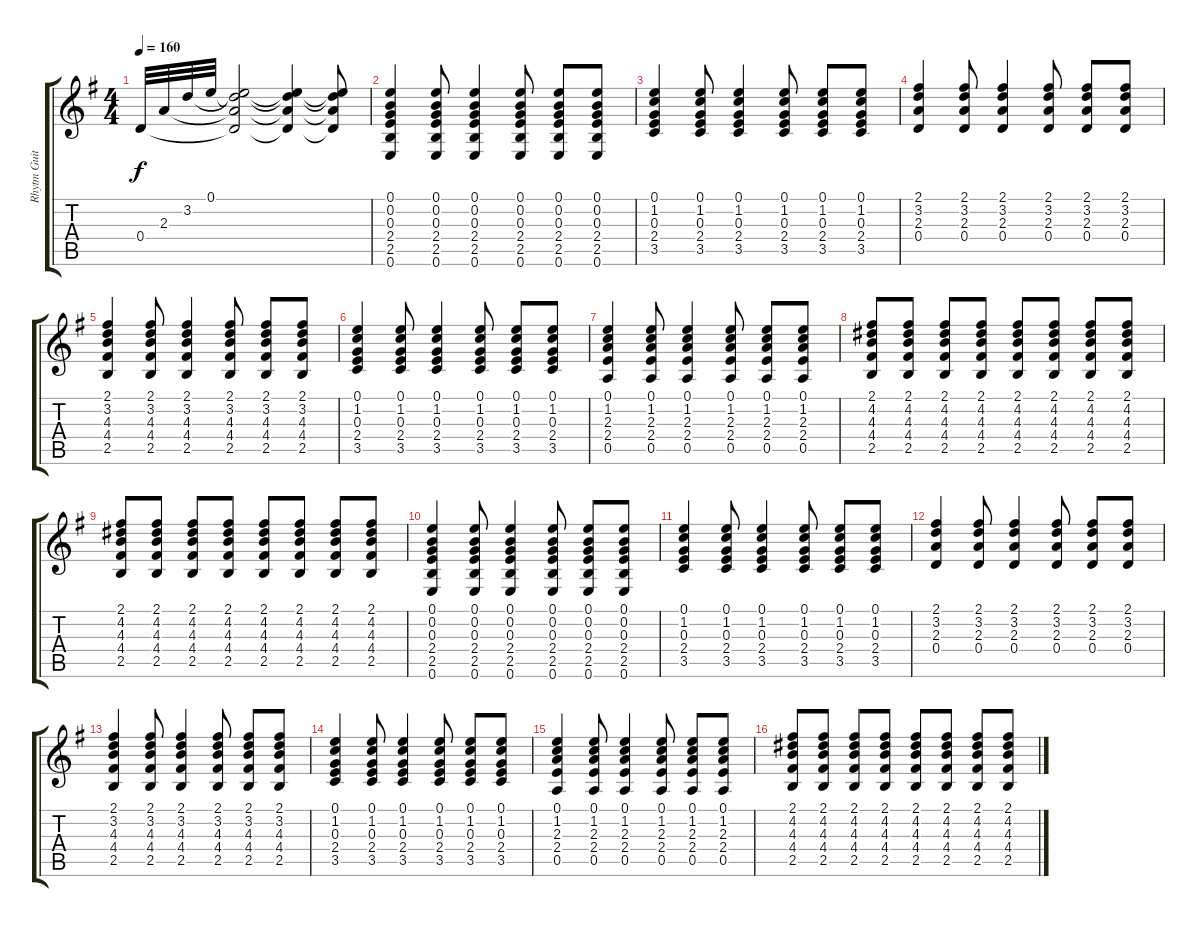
\track ("Rhytm Guitar-Pauli" "Rhytm Guit") {instrument acousticguitarsteel}
\staff {score tabs}
\tuning (E4 B3 G3 D3 A2 E2) {hide}
\ts (4 4)
\tempo 160
\clef g2
\ks g
0.4.32{dy f} 2.3.32 3.2.32 0.1.32 (0.1{t} 3.2{t} 2.3{t} 0.4{t}).2 (0.1{t} 3.2{t} 2.3{t} 0.4{t}).4 (0.1{t} 3.2{t} 2.3{t} 0.4{t}).8 |
(0.1 0.2 0.3 2.4 2.5 0.6).4 (0.1 0.2 0.3 2.4 2.5 0.6).8 (0.1 0.2 0.3 2.4 2.5 0.6).4 (0.1 0.2 0.3 2.4 2.5 0.6).8 (0.1 0.2 0.3 2.4 2.5 0.6).8 (0.1 0.2 0.3 2.4 2.5 0.6).8 |
(0.1 1.2 0.3 2.4 3.5).4 (0.1 1.2 0.3 2.4 3.5).8 (0.1 1.2 0.3 2.4 3.5).4 (0.1 1.2 0.3 2.4 3.5).8 (0.1 1.2 0.3 2.4 3.5).8 (0.1 1.2 0.3 2.4 3.5).8 |
(2.1 3.2 2.3 0.4).4 (2.1 3.2 2.3 0.4).8 (2.1 3.2 2.3 0.4).4 (2.1 3.2 2.3 0.4).8 (2.1 3.2 2.3 0.4).8 (2.1 3.2 2.3 0.4).8 |
(2.1 3.2 4.3 4.4 2.5).4 (2.1 3.2 4.3 4.4 2.5).8 (2.1 3.2 4.3 4.4 2.5).4 (2.1 3.2 4.3 4.4 2.5).8 (2.1 3.2 4.3 4.4 2.5).8 (2.1 3.2 4.3 4.4 2.5).8 |
(0.1 1.2 0.3 2.4 3.5).4 (0.1 1.2 0.3 2.4 3.5).8 (0.1 1.2 0.3 2.4 3.5).4 (0.1 1.2 0.3 2.4 3.5).8 (0.1 1.2 0.3 2.4 3.5).8 (0.1 1.2 0.3 2.4 3.5).8 |
(0.1 1.2 2.3 2.4 0.5).4 (0.1 1.2 2.3 2.4 0.5).8 (0.1 1.2 2.3 2.4 0.5).4 (0.1 1.2 2.3 2.4 0.5).8 (0.1 1.2 2.3 2.4 0.5).8 (0.1 1.2 2.3 2.4 0.5).8 |
(2.1 4.2 4.3 4.4 2.5).8 (2.1 4.2 4.3 4.4 2.5).8 (2.1 4.2 4.3 4.4 2.5).8 (2.1 4.2 4.3 4.4 2.5).8 (2.1 4.2 4.3 4.4 2.5).8 (2.1 4.2 4.3 4.4 2.5).8 (2.1 4.2 4.3 4.4 2.5).8 (2.1 4.2 4.3 4.4 2.5).8 |
(2.1 4.2 4.3 4.4 2.5).8 (2.1 4.2 4.3 4.4 2.5).8 (2.1 4.2 4.3 4.4 2.5).8 (2.1 4.2 4.3 4.4 2.5).8 (2.1 4.2 4.3 4.4 2.5).8 (2.1 4.2 4.3 4.4 2.5).8 (2.1 4.2 4.3 4.4 2.5).8 (2.1 4.2 4.3 4.4 2.5).8 |
(0.1 0.2 0.3 2.4 2.5 0.6).4 (0.1 0.2 0.3 2.4 2.5 0.6).8 (0.1 0.2 0.3 2.4 2.5 0.6).4 (0.1 0.2 0.3 2.4 2.5 0.6).8 (0.1 0.2 0.3 2.4 2.5 0.6).8 (0.1 0.2 0.3 2.4 2.5 0.6).8 |
(0.1 1.2 0.3 2.4 3.5).4 (0.1 1.2 0.3 2.4 3.5).8 (0.1 1.2 0.3 2.4 3.5).4 (0.1 1.2 0.3 2.4 3.5).8 (0.1 1.2 0.3 2.4 3.5).8 (0.1 1.2 0.3 2.4 3.5).8 |
(2.1 3.2 2.3 0.4).4 (2.1 3.2 2.3 0.4).8 (2.1 3.2 2.3 0.4).4 (2.1 3.2 2.3 0.4).8 (2.1 3.2 2.3 0.4).8 (2.1 3.2 2.3 0.4).8 |
(2.1 3.2 4.3 4.4 2.5).4 (2.1 3.2 4.3 4.4 2.5).8 (2.1 3.2 4.3 4.4 2.5).4 (2.1 3.2 4.3 4.4 2.5).8 (2.1 3.2 4.3 4.4 2.5).8 (2.1 3.2 4.3 4.4 2.5).8 |
(0.1 1.2 0.3 2.4 3.5).4 (0.1 1.2 0.3 2.4 3.5).8 (0.1 1.2 0.3 2.4 3.5).4 (0.1 1.2 0.3 2.4 3.5).8 (0.1 1.2 0.3 2.4 3.5).8 (0.1 1.2 0.3 2.4 3.5).8 |
(0.1 1.2 2.3 2.4 0.5).4 (0.1 1.2 2.3 2.4 0.5).8 (0.1 1.2 2.3 2.4 0.5).4 (0.1 1.2 2.3 2.4 0.5).8 (0.1 1.2 2.3 2.4 0.5).8 (0.1 1.2 2.3 2.4 0.5).8 |
(2.1 4.2 4.3 4.4 2.5).8 (2.1 4.2 4.3 4.4 2.5).8 (2.1 4.2 4.3 4.4 2.5).8 (2.1 4.2 4.3 4.4 2.5).8 (2.1 4.2 4.3 4.4 2.5).8 (2.1 4.2 4.3 4.4 2.5).8 (2.1 4.2 4.3 4.4 2.5).8 (2.1 4.2 4.3 4.4 2.5).8
